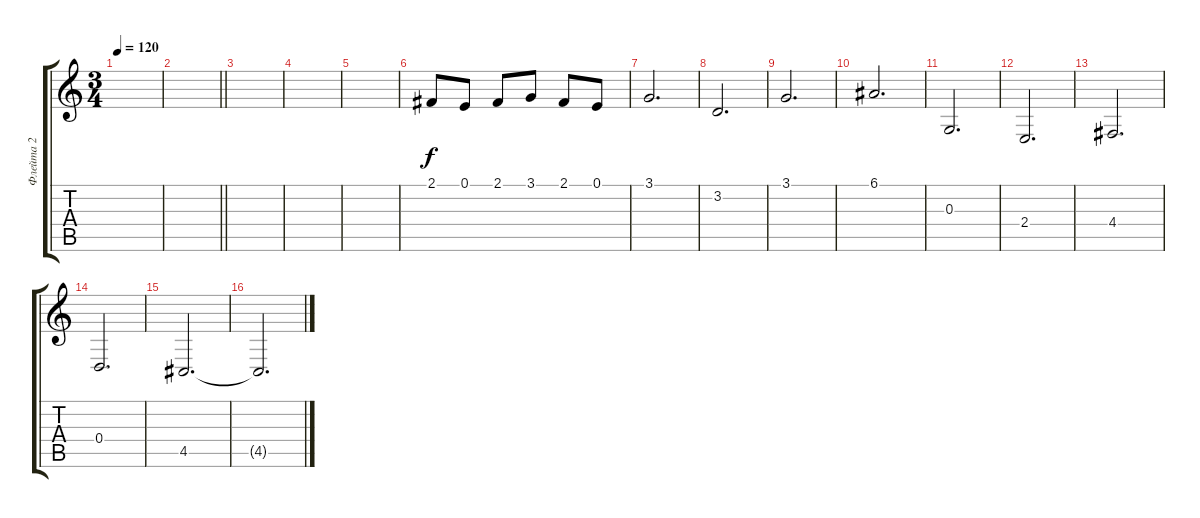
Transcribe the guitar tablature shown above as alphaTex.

\track ("Флейта 2" "Флейта 2") {instrument flute}
\staff {score tabs}
\tuning (E4 B3 G3 D3 A2 E2) {hide}
\ts (3 4)
\tempo 120
\clef g2
\ks c
|
\barLineRight lightlight
|
|
|
|
2.1.8 0.1.8 2.1.8 3.1.8 2.1.8 0.1.8 |
3.1.2{d} |
3.2.2{d} |
3.1.2{d} |
6.1.2{d} |
0.3.2{d} |
2.4.2{d} |
4.4.2{d} |
0.4.2{d} |
4.5.2{d} |
4.5{t}.2{d}
